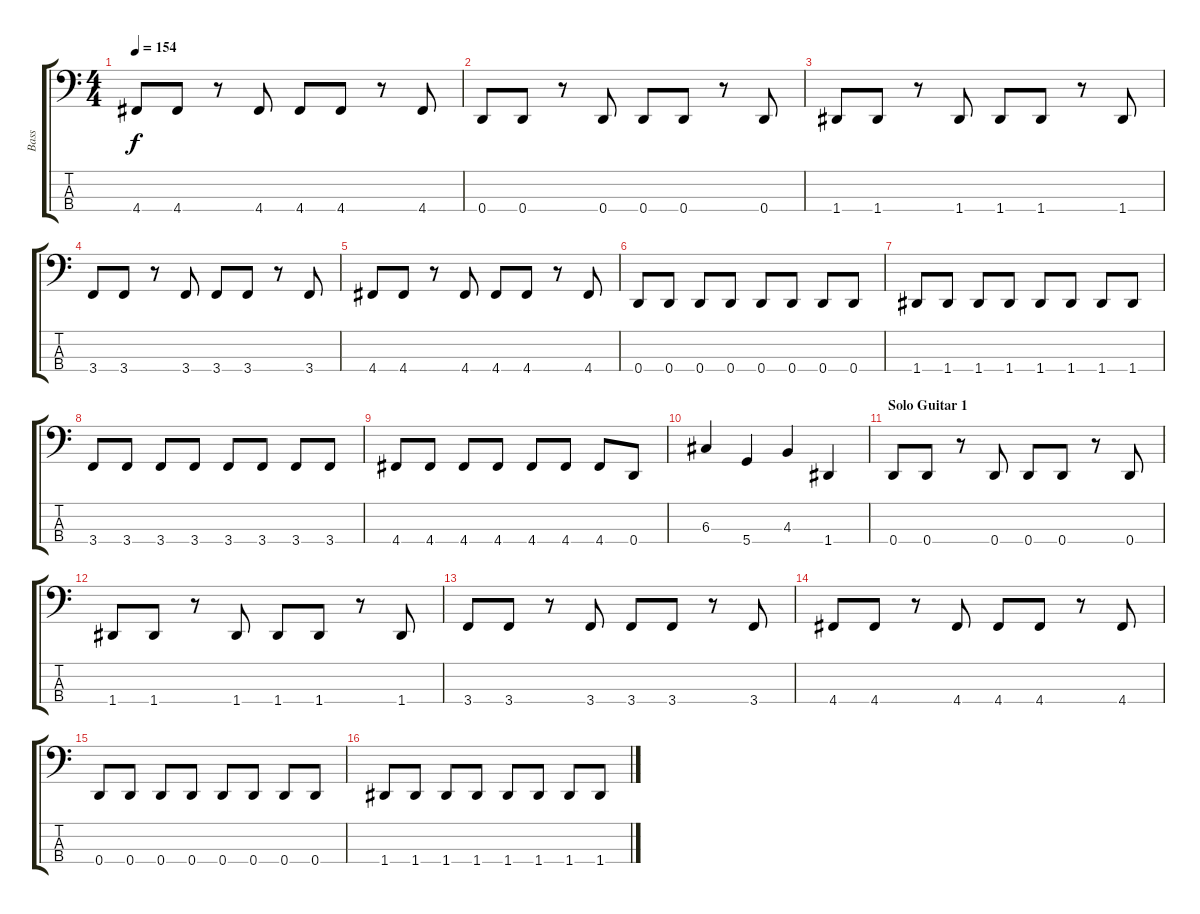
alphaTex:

\track ("Bass" "Bass") {instrument electricbasspick}
\staff {score tabs}
\tuning (F2 C2 G1 D1) {hide}
\ts (4 4)
\tempo 154
\clef f4
\ks c
4.4.8{dy f} 4.4.8 r.8 4.4.8 4.4.8 4.4.8 r.8 4.4.8 |
0.4.8 0.4.8 r.8 0.4.8 0.4.8 0.4.8 r.8 0.4.8 |
1.4.8 1.4.8 r.8 1.4.8 1.4.8 1.4.8 r.8 1.4.8 |
3.4.8 3.4.8 r.8 3.4.8 3.4.8 3.4.8 r.8 3.4.8 |
4.4.8 4.4.8 r.8 4.4.8 4.4.8 4.4.8 r.8 4.4.8 |
0.4.8 0.4.8 0.4.8 0.4.8 0.4.8 0.4.8 0.4.8 0.4.8 |
1.4.8 1.4.8 1.4.8 1.4.8 1.4.8 1.4.8 1.4.8 1.4.8 |
3.4.8 3.4.8 3.4.8 3.4.8 3.4.8 3.4.8 3.4.8 3.4.8 |
4.4.8 4.4.8 4.4.8 4.4.8 4.4.8 4.4.8 4.4.8 0.4.8 |
6.3.4 5.4.4 4.3.4 1.4.4 |
\section ("" "Solo Guitar 1")
0.4.8 0.4.8 r.8 0.4.8 0.4.8 0.4.8 r.8 0.4.8 |
1.4.8 1.4.8 r.8 1.4.8 1.4.8 1.4.8 r.8 1.4.8 |
3.4.8 3.4.8 r.8 3.4.8 3.4.8 3.4.8 r.8 3.4.8 |
4.4.8 4.4.8 r.8 4.4.8 4.4.8 4.4.8 r.8 4.4.8 |
0.4.8 0.4.8 0.4.8 0.4.8 0.4.8 0.4.8 0.4.8 0.4.8 |
1.4.8 1.4.8 1.4.8 1.4.8 1.4.8 1.4.8 1.4.8 1.4.8
